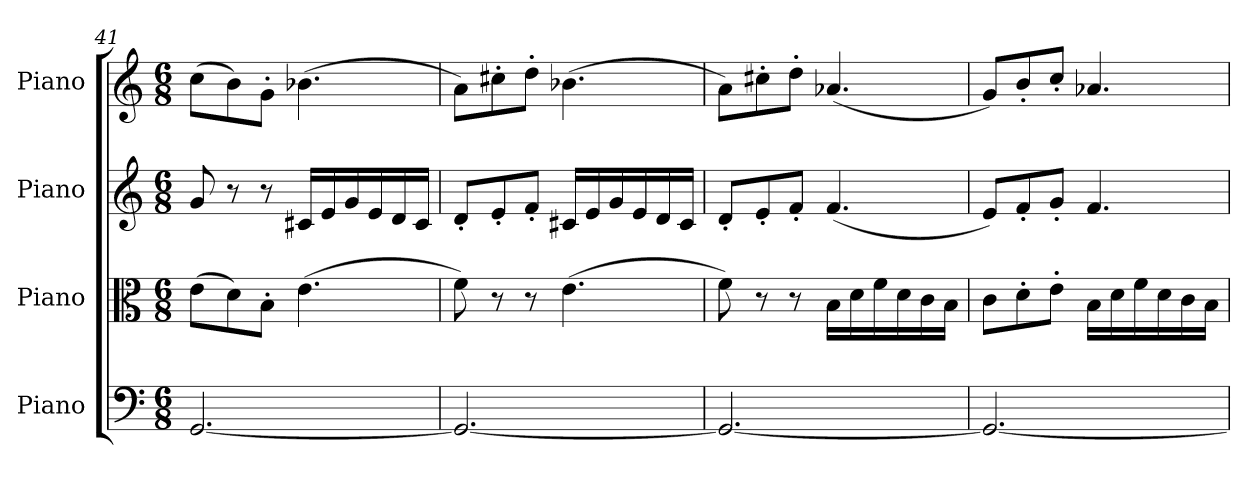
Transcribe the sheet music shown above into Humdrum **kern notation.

**kern	**kern	**kern	**kern
*part4	*part3	*part2	*part1
*staff4	*staff3	*staff2	*staff1
*I"Piano	*I"Piano	*I"Piano	*I"Piano
*I'Pno	*I'Pno	*I'Pno	*I'Pno
*clefF4	*clefC3	*clefG2	*clefG2
*k[]	*k[]	*k[]	*k[]
*M6/8	*M6/8	*M6/8	*M6/8
=41	=41	=41	=41
[2.GG/	(8e\L	8g/	(8cc\L
.	8d\)	8r	8b\)
.	8B'\J	8r	8g'\J
.	(4.e\	16c#X/LL	(4.b-X\
.	.	16e/	.
.	.	16g/	.
.	.	16e/	.
.	.	16d/	.
.	.	16c#/JJ	.
=42	=42	=42	=42
2.GG/_	8f\)	8d'/L	8a\L)
.	8r	8e'/	8cc#X'\
.	8r	8f'/J	8dd'\J
.	(4.e\	16c#X/LL	(4.b-X\
.	.	16e/	.
.	.	16g/	.
.	.	16e/	.
.	.	16d/	.
.	.	16c#/JJ	.
=43	=43	=43	=43
2.GG/_	8f\)	8d'/L	8a\L)
.	8r	8e'/	8cc#X'\
.	8r	8f'/J	8dd'\J
.	16B\LL	(4.f/	(4.a-X/
.	16d\	.	.
.	16f\	.	.
.	16d\	.	.
.	16c\	.	.
.	16B\JJ	.	.
=44	=44	=44	=44
2.GG/_	8c\L	8e/L)	8g/L)
.	8d'\	8f'/	8b'/
.	8e'\J	8g'/J	8cc'/J
.	16B\LL	4.f/	4.a-X/
.	16d\	.	.
.	16f\	.	.
.	16d\	.	.
.	16c\	.	.
.	16B\JJ	.	.
=	=	=	=
*-	*-	*-	*-
